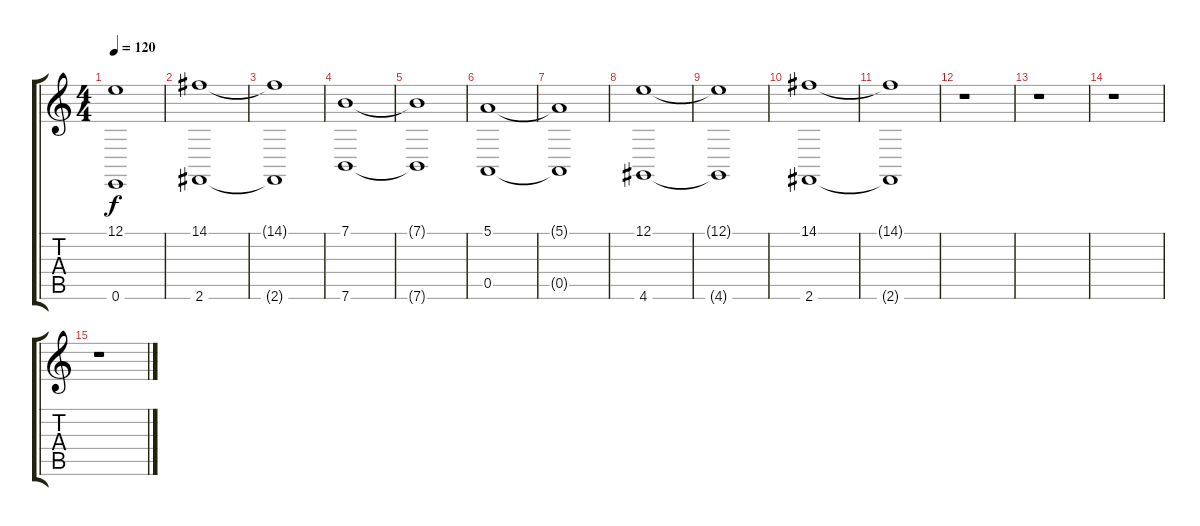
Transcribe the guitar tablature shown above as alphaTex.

\track "" {instrument synthstrings1}
\staff {score tabs}
\tuning (E4 B3 G3 D3 A2 E2) {hide}
\ts (4 4)
\tempo 120
\clef g2
\ks c
(12.1{t} 0.6{t}).1{dy f} |
(14.1 2.6).1 |
(14.1{t} 2.6{t}).1 |
(7.1 7.6).1 |
(7.1{t} 7.6{t}).1 |
(5.1 0.5).1 |
(5.1{t} 0.5{t}).1 |
(12.1 4.6).1 |
(12.1{t} 4.6{t}).1 |
(14.1 2.6).1 |
(14.1{t} 2.6{t}).1 |
r.1 |
r.1 |
r.1 |
r.1
